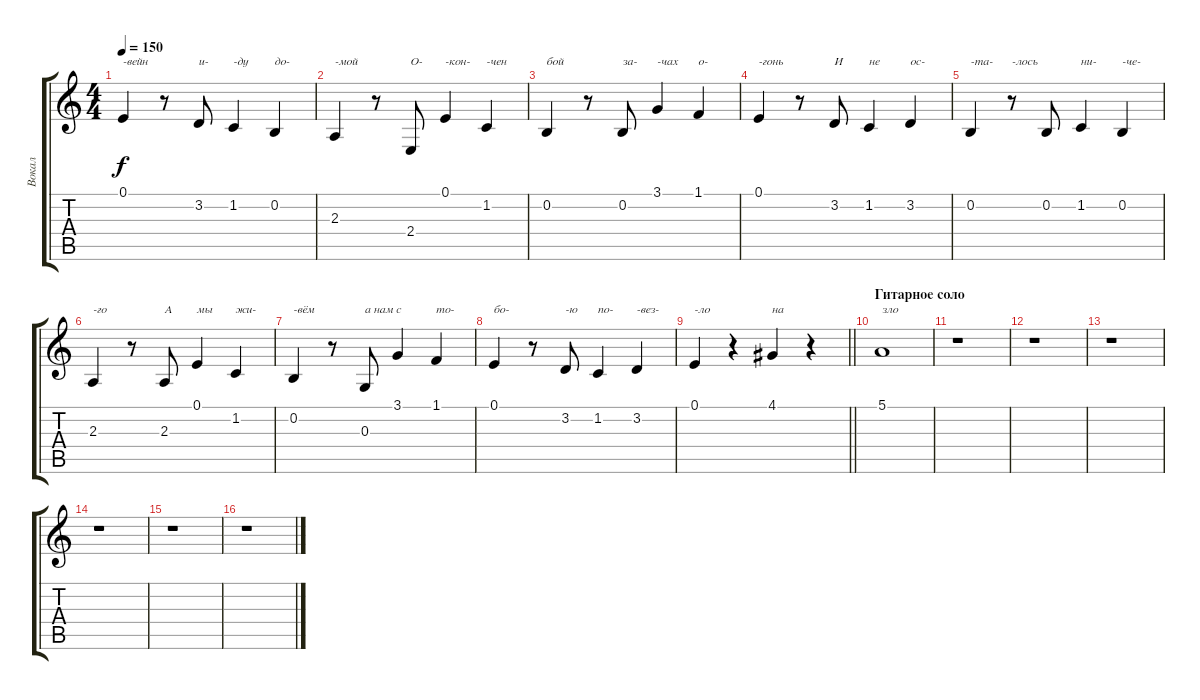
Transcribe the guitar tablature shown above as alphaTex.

\track ("Вокал" "Вокал") {mute instrument acousticgrandpiano}
\staff {score tabs}
\tuning (E4 B3 G3 D3 A2 E2) {hide}
\ts (4 4)
\tempo 150
\clef g2
\ks c
0.1.4{txt "-вейн" dy f} r.8 3.2.8{txt "и-"} 1.2.4{txt "-ду"} 0.2.4{txt "до-"} |
2.3.4{txt "-мой"} r.8 2.4.8{txt "О-"} 0.1.4{txt "-кон-"} 1.2.4{txt "-чен"} |
0.2.4{txt "бой"} r.8 0.2.8{txt "за-"} 3.1.4{txt "-чах"} 1.1.4{txt "о-"} |
0.1.4{txt "-гонь"} r.8 3.2.8{txt "И"} 1.2.4{txt "не"} 3.2.4{txt "ос-"} |
0.2.4{txt "-та-"} r.8{txt "-лось"} 0.2.8 1.2.4{txt "ни-"} 0.2.4{txt "-че-"} |
2.3.4{txt "-го"} r.8 2.3.8{txt "А"} 0.1.4{txt "мы"} 1.2.4{txt "жи-"} |
0.2.4{txt "-вём"} r.8 0.3.8{txt "а нам с"} 3.1.4 1.1.4{txt "то-"} |
0.1.4{txt "бо-"} r.8 3.2.8{txt "-ю"} 1.2.4{txt "по-"} 3.2.4{txt "-вез-"} |
\barLineRight lightlight
0.1.4{txt "-ло"} r.4 4.1.4{txt "на"} r.4 |
\section ("" "Гитарное соло")
5.1.1{txt "зло"} |
r.1 |
r.1 |
r.1 |
r.1 |
r.1 |
r.1
